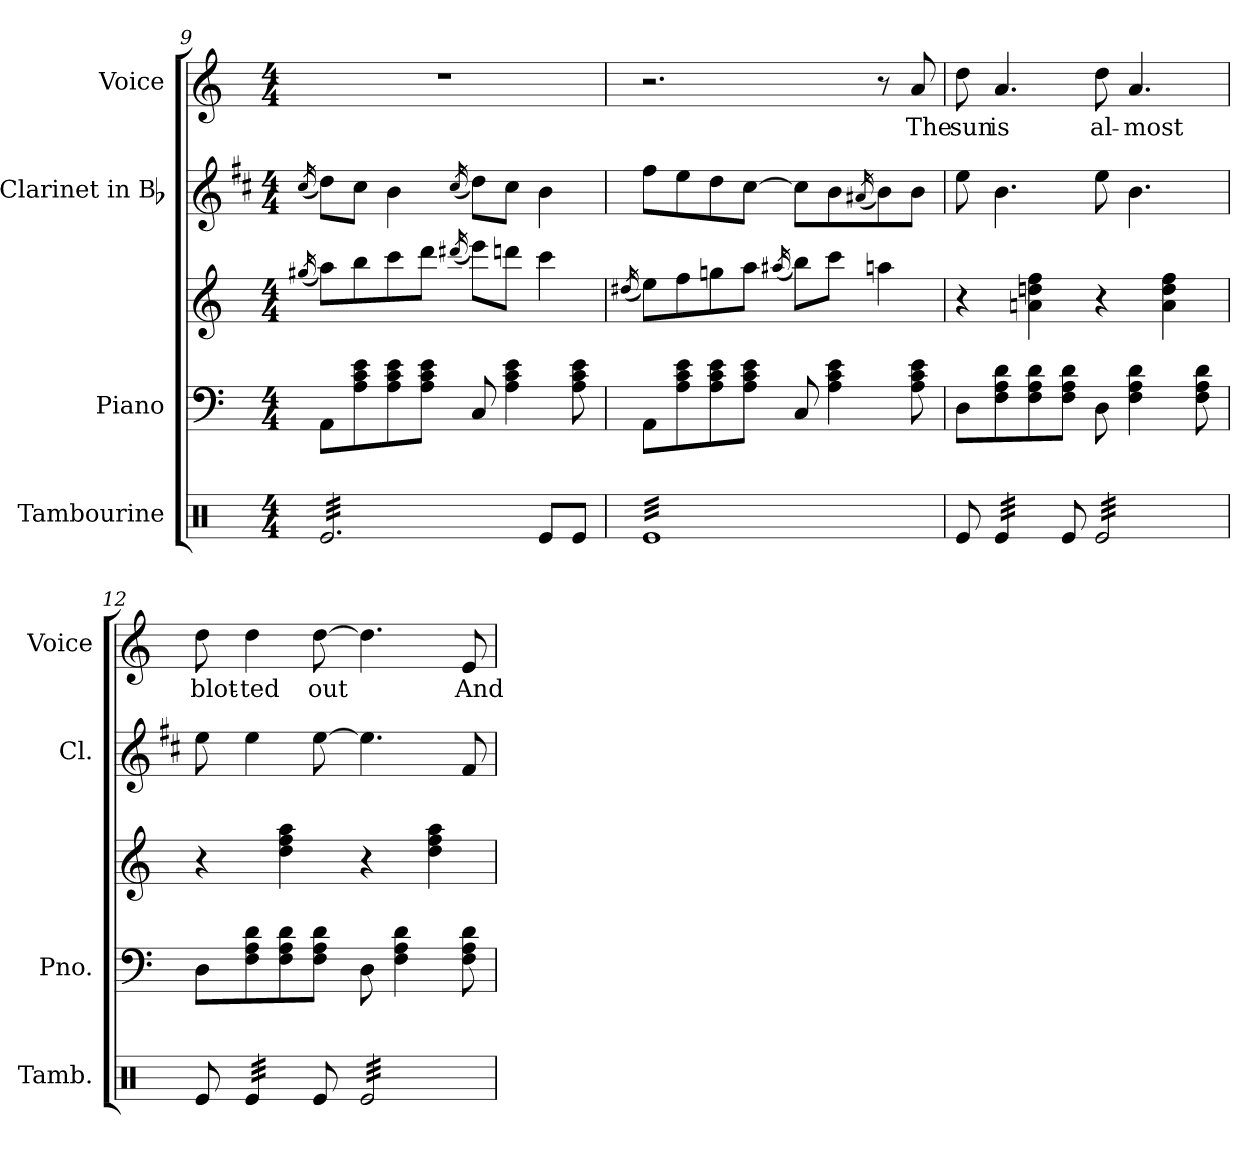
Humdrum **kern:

**kern	**kern	**kern	**kern	**kern	**text
*part4	*part3	*part3	*part2	*part1	*part1
*staff5	*staff4	*staff3	*staff2	*staff1	*staff1
*I"Tambourine	*I"Piano	*	*I"Clarinet in Bb	*I"Voice	*
*I'Tamb.	*I'Pno.	*	*I'Cl.	*I'Voice	*
*clefX	*clefF4	*clefG2	*clefG2	*clefG2	*
*	*	*	*ITrd1c2	*	*
*k[]	*k[]	*k[]	*k[]	*k[]	*
*C:	*C:	*C:	*C:	*C:	*
*M4/4	*M4/4	*M4/4	*M4/4	*M4/4	*
=9	=9	=9	=9	=9	=9
.	.	(16qgg#Xi/	(16qbi/	.	.
*tremolo	*	*	*	*	*
32Rei/LLL	8AAi\L	8aai\L)	8cci\L)	1r	.
32Rei/	.	.	.	.	.
32Rei/	.	.	.	.	.
32Rei/	.	.	.	.	.
32Rei/	8Ai\ 8ci 8ei	8bbi\	8bi\J	.	.
32Rei/	.	.	.	.	.
32Rei/	.	.	.	.	.
32Rei/	.	.	.	.	.
32Rei/	8Ai\ 8ci 8ei	8ccci\	4ai\	.	.
32Rei/	.	.	.	.	.
32Rei/	.	.	.	.	.
32Rei/	.	.	.	.	.
32Rei/	8Ai\ 8ci 8eiJ	8dddi\J	.	.	.
32Rei/	.	.	.	.	.
32Rei/	.	.	.	.	.
32Rei/	.	.	.	.	.
.	.	(16qddd#Xi/	(16qbi/	.	.
32Rei/	8Ci/	8eeei\L)	8cci\L)	.	.
32Rei/	.	.	.	.	.
32Rei/	.	.	.	.	.
32Rei/	.	.	.	.	.
32Rei/	4Ai\ 4ci 4ei	8dddni\J	8bi\J	.	.
32Rei/	.	.	.	.	.
32Rei/	.	.	.	.	.
32Rei/JJJ	.	.	.	.	.
*Xtremolo	*	*	*	*	*
8Rei/L	.	4ccci\	4ai\	.	.
8Rei/J	8Ai\ 8ci 8ei	.	.	.	.
!!LO:LB:g=z
=10	=10	=10	=10	=10	=10
.	.	(16qdd#Xi/	.	.	.
*tremolo	*	*	*	*	*
32ReiLLL	8AAi\L	8eei\L)	8eei\L	2.r	.
32Rei	.	.	.	.	.
32Rei	.	.	.	.	.
32Rei	.	.	.	.	.
32Rei	8Ai\ 8ci 8ei	8ffi\	8ddi\	.	.
32Rei	.	.	.	.	.
32Rei	.	.	.	.	.
32Rei	.	.	.	.	.
32Rei	8Ai\ 8ci 8ei	8ggni\	8cci\	.	.
32Rei	.	.	.	.	.
32Rei	.	.	.	.	.
32Rei	.	.	.	.	.
32Rei	8Ai\ 8ci 8eiJ	8aai\J	[8bi\J	.	.
32Rei	.	.	.	.	.
32Rei	.	.	.	.	.
32Rei	.	.	.	.	.
.	.	(16qaa#Xi/	.	.	.
32Rei	8Ci/	8bbi\L)	8bi\L]	.	.
32Rei	.	.	.	.	.
32Rei	.	.	.	.	.
32Rei	.	.	.	.	.
32Rei	4Ai\ 4ci 4ei	8ccci\J	8ai\	.	.
32Rei	.	.	.	.	.
32Rei	.	.	.	.	.
32Rei	.	.	.	.	.
.	.	.	(16qg#Xi/	.	.
32Rei	.	4aani\	8ai\)	8r	.
32Rei	.	.	.	.	.
32Rei	.	.	.	.	.
32Rei	.	.	.	.	.
!	!	!	!	!	!LO:LY:b:color=#000000
32Rei	8Ai\ 8ci 8ei	.	8ai\J	8ai/	The
32Rei	.	.	.	.	.
32Rei	.	.	.	.	.
32ReiJJJ	.	.	.	.	.
*Xtremolo	*	*	*	*	*
=11	=11	=11	=11	=11	=11
!	!	!	!	!	!LO:LY:b:color=#000000
8Rei/	8Di\L	4r	8ddi\	8ddi\	sun
!	!	!	!	!	!LO:LY:b:color=#000000
*tremolo	*	*	*	*	*
32Rei/LLL	8Fi\ 8Ai 8di	.	4.ai\	4.ai/	is
32Rei/	.	.	.	.	.
32Rei/	.	.	.	.	.
32Rei/	.	.	.	.	.
32Rei/	8Fi\ 8Ai 8di	4ani\ 4ddni 4ffi	.	.	.
32Rei/	.	.	.	.	.
32Rei/	.	.	.	.	.
32Rei/JJJ	.	.	.	.	.
*Xtremolo	*	*	*	*	*
8Rei/	8Fi\ 8Ai 8diJ	.	.	.	.
!	!	!	!	!	!LO:LY:b:color=#000000
*tremolo	*	*	*	*	*
32Rei/LLL	8Di\	4r	8ddi\	8ddi\	al-
32Rei/	.	.	.	.	.
32Rei/	.	.	.	.	.
32Rei/	.	.	.	.	.
!	!	!	!	!	!LO:LY:b:color=#000000
32Rei/	4Fi\ 4Ai 4di	.	4.ai\	4.ai/	-most
32Rei/	.	.	.	.	.
32Rei/	.	.	.	.	.
32Rei/	.	.	.	.	.
32Rei/	.	4ai\ 4ddi 4ffi	.	.	.
32Rei/	.	.	.	.	.
32Rei/	.	.	.	.	.
32Rei/	.	.	.	.	.
32Rei/	8Fi\ 8Ai 8di	.	.	.	.
32Rei/	.	.	.	.	.
32Rei/	.	.	.	.	.
32Rei/JJJ	.	.	.	.	.
*Xtremolo	*	*	*	*	*
=12	=12	=12	=12	=12	=12
!	!	!	!	!	!LO:LY:b:color=#000000
8Rei/	8Di\L	4r	8ddi\	8ddi\	blot-
!	!	!	!	!	!LO:LY:b:color=#000000
*tremolo	*	*	*	*	*
32Rei/LLL	8Fi\ 8Ai 8di	.	4ddi\	4ddi\	-ted
32Rei/	.	.	.	.	.
32Rei/	.	.	.	.	.
32Rei/	.	.	.	.	.
32Rei/	8Fi\ 8Ai 8di	4ddi\ 4ffi 4aai	.	.	.
32Rei/	.	.	.	.	.
32Rei/	.	.	.	.	.
32Rei/JJJ	.	.	.	.	.
*Xtremolo	*	*	*	*	*
!	!	!	!	!	!LO:LY:b:color=#000000
8Rei/	8Fi\ 8Ai 8diJ	.	[8ddi\	[8ddi\	out
*tremolo	*	*	*	*	*
32Rei/LLL	8Di\	4r	4.ddi\]	4.ddi\]	.
32Rei/	.	.	.	.	.
32Rei/	.	.	.	.	.
32Rei/	.	.	.	.	.
32Rei/	4Fi\ 4Ai 4di	.	.	.	.
32Rei/	.	.	.	.	.
32Rei/	.	.	.	.	.
32Rei/	.	.	.	.	.
32Rei/	.	4ddi\ 4ffi 4aai	.	.	.
32Rei/	.	.	.	.	.
32Rei/	.	.	.	.	.
32Rei/	.	.	.	.	.
!	!	!	!	!	!LO:LY:b:color=#000000
32Rei/	8Fi\ 8Ai 8di	.	8ei/	8ei/	And
32Rei/	.	.	.	.	.
32Rei/	.	.	.	.	.
32Rei/JJJ	.	.	.	.	.
*Xtremolo	*	*	*	*	*
=	=	=	=	=	=
*-	*-	*-	*-	*-	*-
